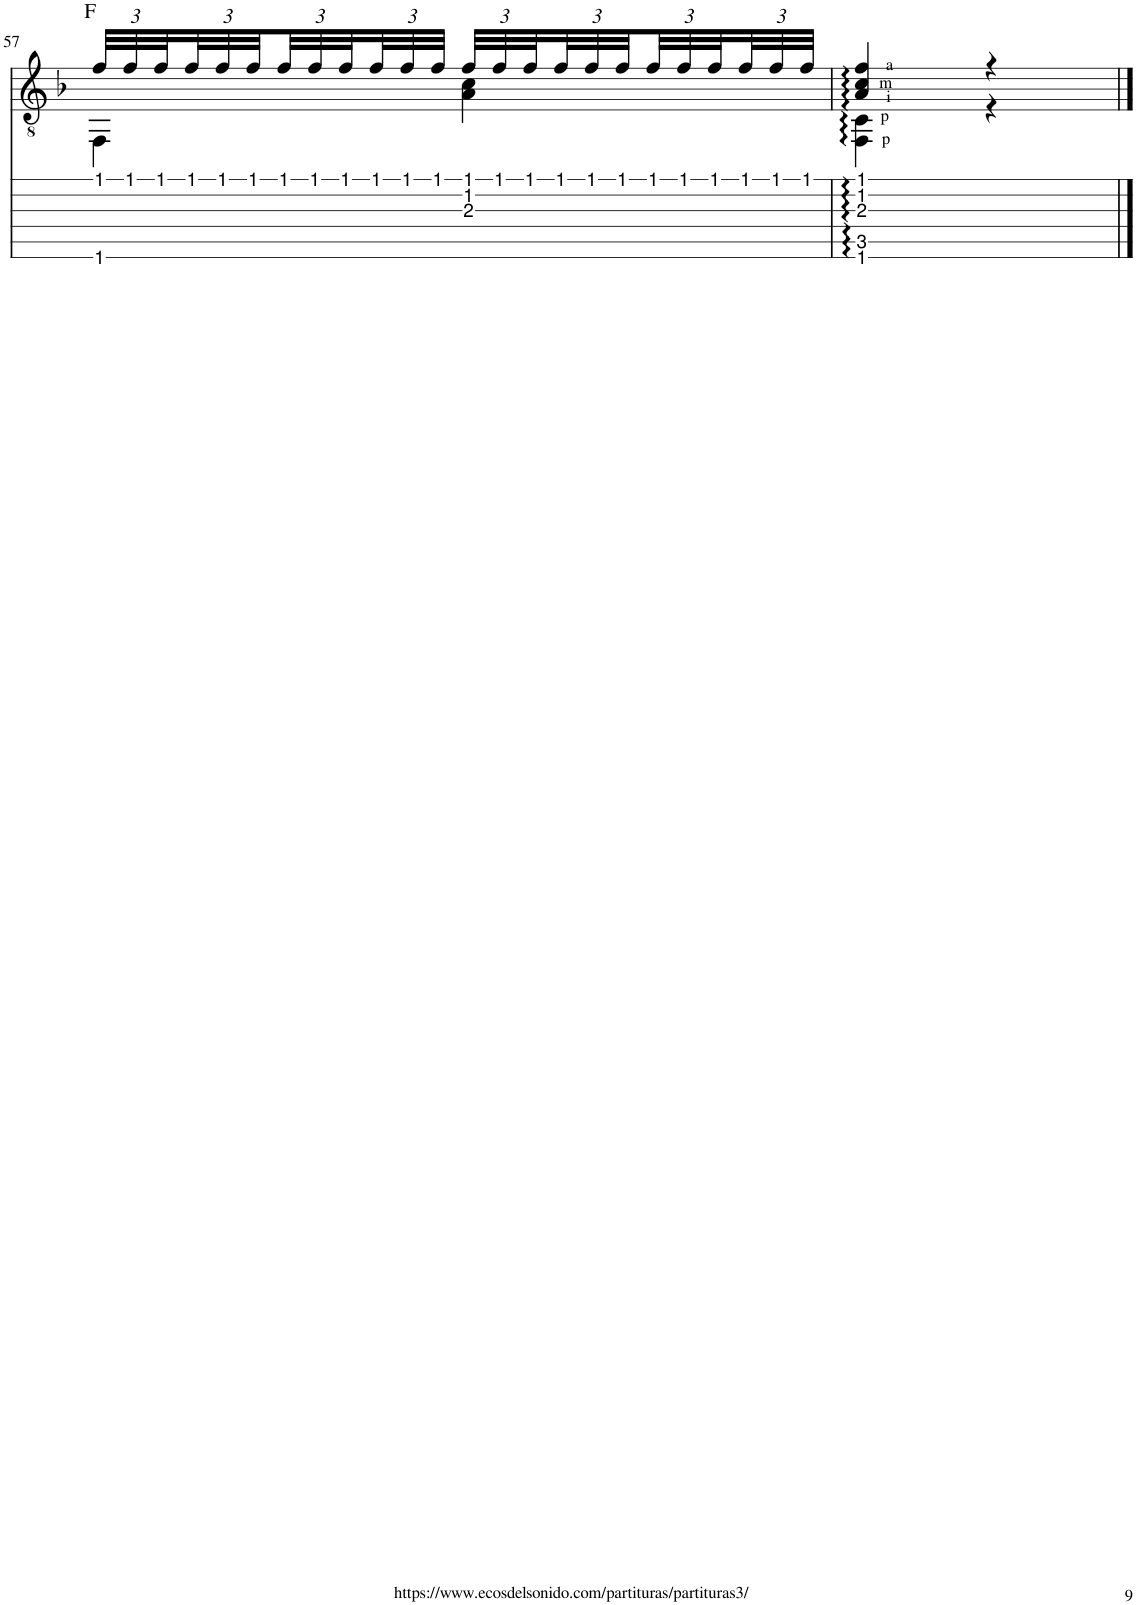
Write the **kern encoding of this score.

**kern	**kern
*part1	*part1
*staff2	*staff1
*I"Guitar	*
*I'Guit.	*
!!LO:PB:g=z
*	*clefGv2
*k[b-]	*k[b-]
*M2/4	*M2/4
*Xbrackettup	*Xbrackettup
=57	=57
*^	*^
!	!	!LO:TX:a:t=F	!
48fLLL	4FF	48f/LLL	4FF\
48f	.	48f/	.
48f	.	48f/	.
48f	.	48f/	.
48f	.	48f/	.
48fJJ	.	48f/	.
48fLL	.	48f/	.
48f	.	48f/	.
48f	.	48f/	.
48f	.	48f/	.
48f	.	48f/	.
48fJJJ	.	48f/JJJ	.
48fLLL	4A 4c	48f/LLL	4A\ 4c\
48f	.	48f/	.
48f	.	48f/	.
48f	.	48f/	.
48f	.	48f/	.
48fJJ	.	48f/	.
48fLL	.	48f/	.
48f	.	48f/	.
48f	.	48f/	.
48f	.	48f/	.
48f	.	48f/	.
48fJJJ	.	48f/JJJ	.
=58	=58	=58	=58
4A: 4c: 4f:	4FF: 4C:	4A/ 4c/ 4f/	4FF\ 4C\
4r	4r	4r	4r
*v	*v	*	*
*	*v	*v
==	==
*-	*-
